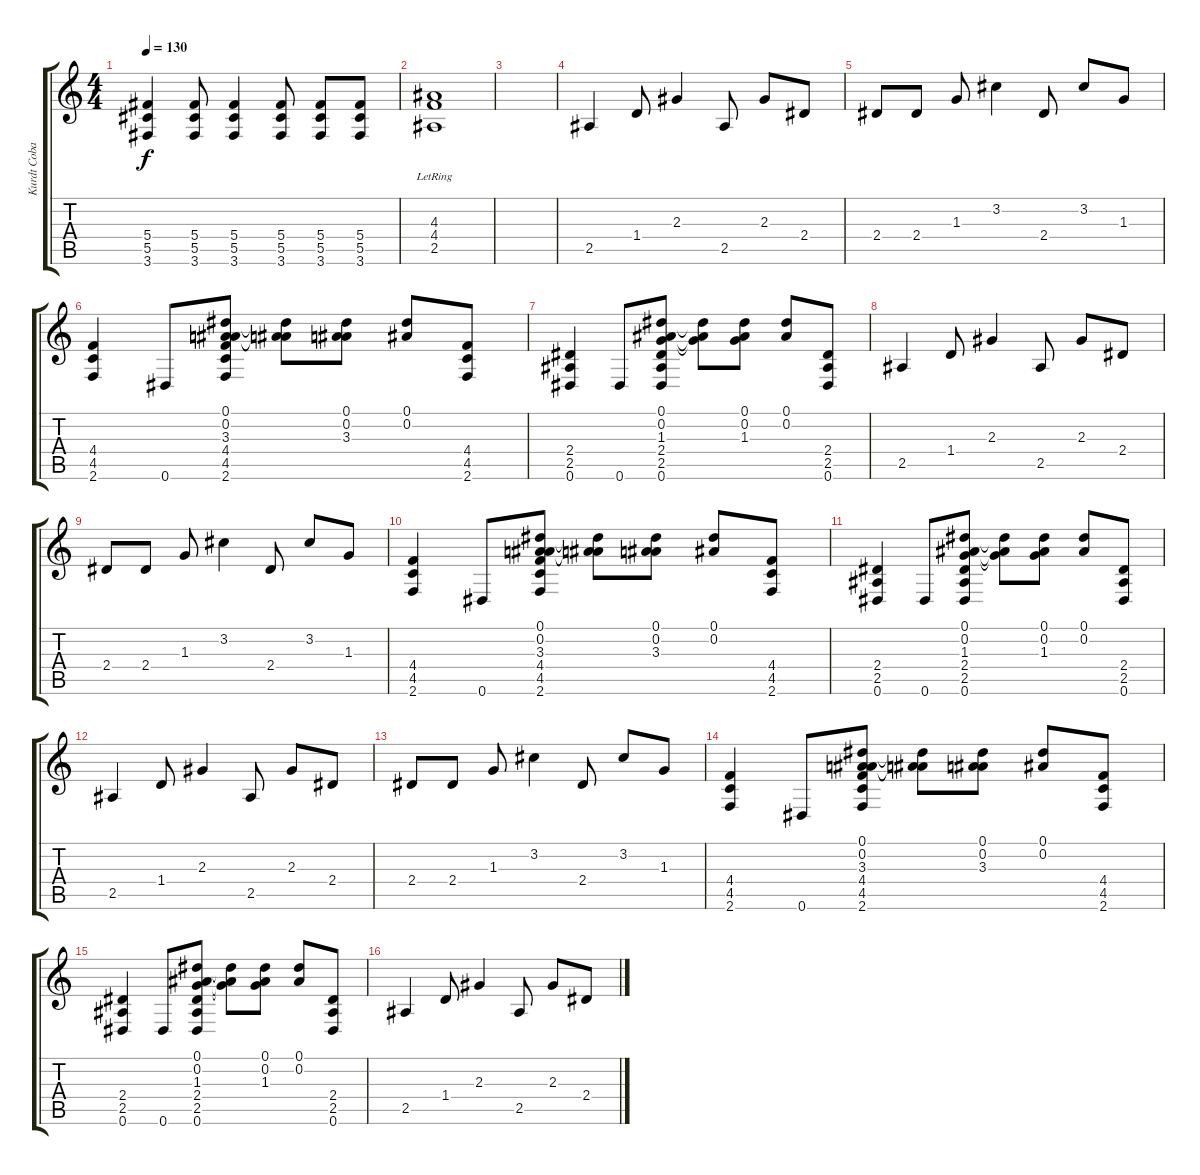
\track ("Kurdt Cobain" "Kurdt Coba") {instrument overdrivenguitar}
\staff {score tabs}
\tuning (Eb4 Bb3 Gb3 Db3 Ab2 Eb2) {hide}
\ts (4 4)
\tempo 130
\clef g2
\ks c
(5.4 5.5 3.6).4{dy f} (5.4 5.5 3.6).8 (5.4 5.5 3.6).4 (5.4 5.5 3.6).8 (5.4 5.5 3.6).8 (5.4 5.5 3.6).8 |
(4.3{lr} 4.4{lr} 2.5{lr}).1 |
|
2.5.4 1.4.8 2.3.4 2.5.8 2.3.8 2.4.8 |
2.4.8 2.4.8 1.3.8 3.2.4 2.4.8 3.2.8 1.3.8 |
(4.4 4.5 2.6).4 0.6.8 (0.1 0.2 3.3 4.4 4.5 2.6).8 (0.1{t} 0.2{t} 3.3{t}).8 (0.1 0.2 3.3).8 (0.1 0.2).8 (4.4 4.5 2.6).8 |
(2.4 2.5 0.6).4 0.6.8 (0.1 0.2 1.3 2.4 2.5 0.6).8 (0.1{t} 0.2{t} 1.3{t}).8 (0.1 0.2 1.3).8 (0.1 0.2).8 (2.4 2.5 0.6).8 |
2.5.4 1.4.8 2.3.4 2.5.8 2.3.8 2.4.8 |
2.4.8 2.4.8 1.3.8 3.2.4 2.4.8 3.2.8 1.3.8 |
(4.4 4.5 2.6).4 0.6.8 (0.1 0.2 3.3 4.4 4.5 2.6).8 (0.1{t} 0.2{t} 3.3{t}).8 (0.1 0.2 3.3).8 (0.1 0.2).8 (4.4 4.5 2.6).8 |
(2.4 2.5 0.6).4 0.6.8 (0.1 0.2 1.3 2.4 2.5 0.6).8 (0.1{t} 0.2{t} 1.3{t}).8 (0.1 0.2 1.3).8 (0.1 0.2).8 (2.4 2.5 0.6).8 |
2.5.4 1.4.8 2.3.4 2.5.8 2.3.8 2.4.8 |
2.4.8 2.4.8 1.3.8 3.2.4 2.4.8 3.2.8 1.3.8 |
(4.4 4.5 2.6).4 0.6.8 (0.1 0.2 3.3 4.4 4.5 2.6).8 (0.1{t} 0.2{t} 3.3{t}).8 (0.1 0.2 3.3).8 (0.1 0.2).8 (4.4 4.5 2.6).8 |
(2.4 2.5 0.6).4 0.6.8 (0.1 0.2 1.3 2.4 2.5 0.6).8 (0.1{t} 0.2{t} 1.3{t}).8 (0.1 0.2 1.3).8 (0.1 0.2).8 (2.4 2.5 0.6).8 |
2.5.4 1.4.8 2.3.4 2.5.8 2.3.8 2.4.8
